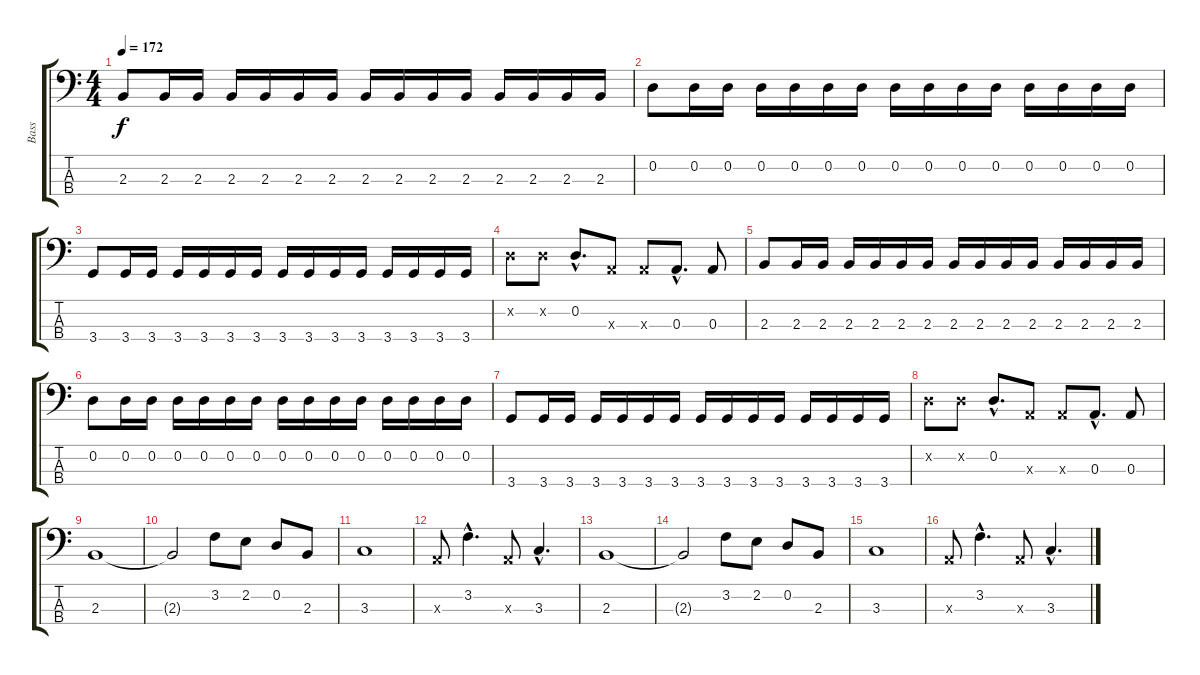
\track ("Bass" "Bass") {instrument electricbasspick}
\staff {score tabs}
\tuning (G2 D2 A1 E1) {hide}
\ts (4 4)
\tempo 172
\clef f4
\ks c
2.3.8{dy f} 2.3.16 2.3.16 2.3.16 2.3.16 2.3.16 2.3.16 2.3.16 2.3.16 2.3.16 2.3.16 2.3.16 2.3.16 2.3.16 2.3.16 |
0.2.8 0.2.16 0.2.16 0.2.16 0.2.16 0.2.16 0.2.16 0.2.16 0.2.16 0.2.16 0.2.16 0.2.16 0.2.16 0.2.16 0.2.16 |
3.4.8 3.4.16 3.4.16 3.4.16 3.4.16 3.4.16 3.4.16 3.4.16 3.4.16 3.4.16 3.4.16 3.4.16 3.4.16 3.4.16 3.4.16 |
0.2{x}.8 0.2{x}.8 0.2{hac}.8{d} 0.3{x}.8 0.3{x}.8 0.3{hac}.8{d} 0.3.8 |
2.3.8 2.3.16 2.3.16 2.3.16 2.3.16 2.3.16 2.3.16 2.3.16 2.3.16 2.3.16 2.3.16 2.3.16 2.3.16 2.3.16 2.3.16 |
0.2.8 0.2.16 0.2.16 0.2.16 0.2.16 0.2.16 0.2.16 0.2.16 0.2.16 0.2.16 0.2.16 0.2.16 0.2.16 0.2.16 0.2.16 |
3.4.8 3.4.16 3.4.16 3.4.16 3.4.16 3.4.16 3.4.16 3.4.16 3.4.16 3.4.16 3.4.16 3.4.16 3.4.16 3.4.16 3.4.16 |
0.2{x}.8 0.2{x}.8 0.2{hac}.8{d} 0.3{x}.8 0.3{x}.8 0.3{hac}.8{d} 0.3.8 |
2.3.1 |
2.3{t}.2 3.2.8 2.2.8 0.2.8 2.3.8 |
3.3.1 |
0.3{x}.8 3.2{hac}.4{d} 0.3{x}.8 3.3{hac}.4{d} |
2.3.1 |
2.3{t}.2 3.2.8 2.2.8 0.2.8 2.3.8 |
3.3.1 |
0.3{x}.8 3.2{hac}.4{d} 0.3{x}.8 3.3{hac}.4{d}
